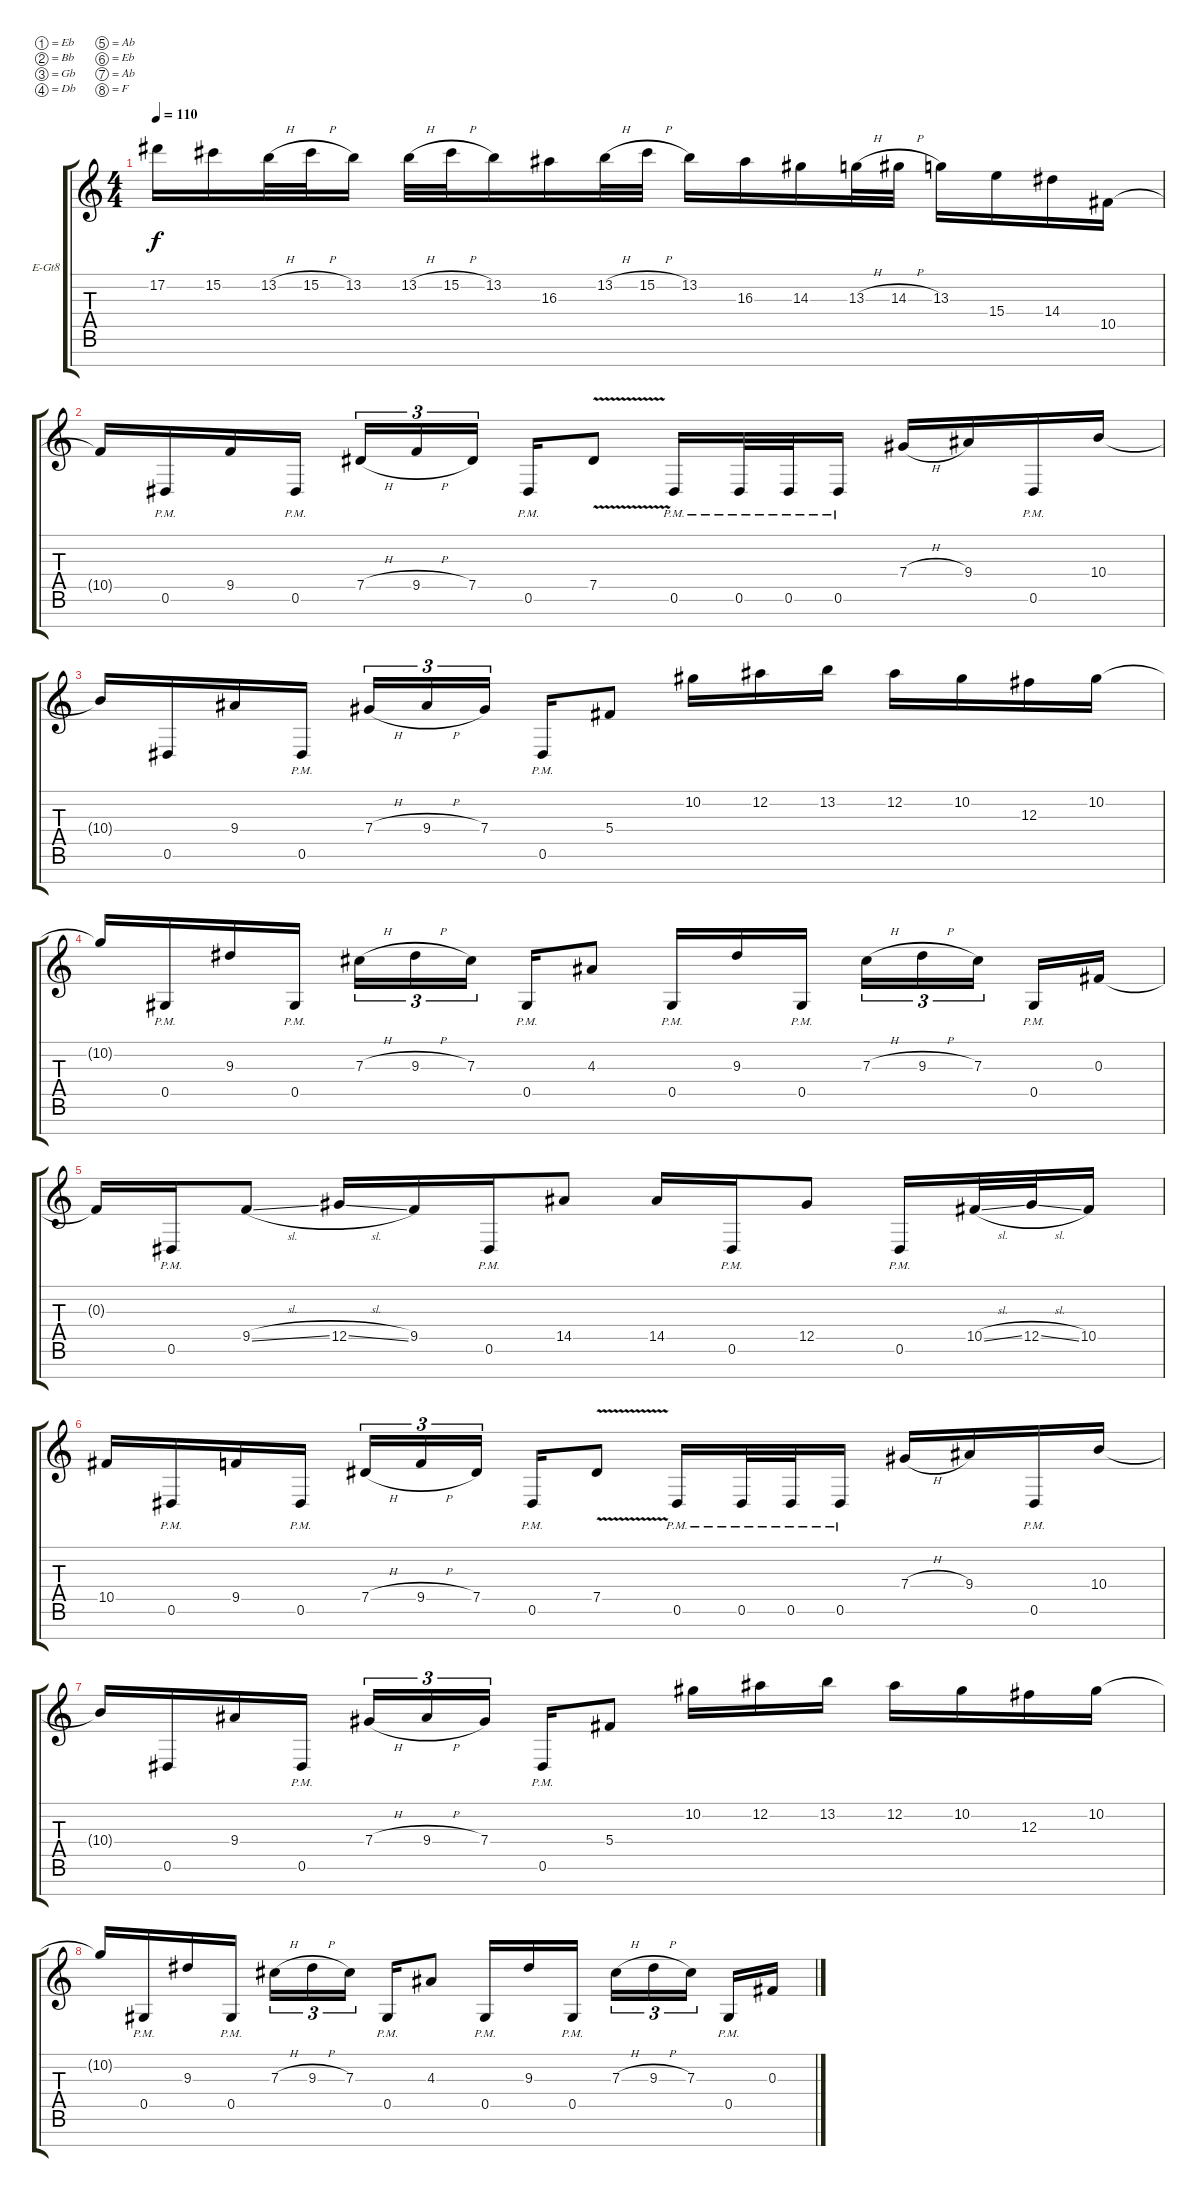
\defaultSystemsLayout 4
\bracketExtendMode groupsimilarinstruments
\firstSystemTrackNameOrientation horizontal
\otherSystemsTrackNameOrientation horizontal
\track ("Electric Guitar" "E-Gt8") {instrument distortionguitar}
\staff {score tabs}
\tuning (Eb4 Bb3 Gb3 Db3 Ab2 Eb2 Ab1 F1)
\ts (4 4)
\tempo 110
\clef g2
\ks c
17.2.16{dy f} 15.2.16 13.2{h}.32 15.2{h}.32 13.2.16 13.2{h}.32 15.2{h}.32 13.2.16 16.3.16 13.2{h}.32 15.2{h}.32 13.2.16 16.3.16 14.3.16 13.3{h}.32 14.3{h}.32 13.3.16 15.4.16 14.4.16 10.5.16 |
10.5{t}.16 0.6{pm}.16 9.5.16 0.6{pm}.16 7.5{h}.16{tu (3 2)} 9.5{h}.16{tu (3 2)} 7.5.16{tu (3 2)} 0.6{pm}.16 7.5{v}.8 0.6{pm}.16 0.6{pm}.32 0.6{pm}.32 0.6{pm}.16 7.4{h}.16 9.4.16 0.6{pm}.16 10.4.16 |
10.4{t}.16 0.6.16 9.4.16 0.6{pm}.16 7.4{h}.16{tu (3 2)} 9.4{h}.16{tu (3 2)} 7.4.16{tu (3 2)} 0.6{pm}.16 5.4.8 10.2.16 12.2.16 13.2.16 12.2.16 10.2.16 12.3.16 10.2.16 |
10.2{t}.16 0.5{pm}.16 9.3.16 0.5{pm}.16 7.3{h}.16{tu (3 2)} 9.3{h}.16{tu (3 2)} 7.3.16{tu (3 2)} 0.5{pm}.16 4.3.8 0.5{pm}.16 9.3.16 0.5{pm}.16 7.3{h}.16{tu (3 2)} 9.3{h}.16{tu (3 2)} 7.3.16{tu (3 2)} 0.5{pm}.16 0.3.16 |
0.3{t}.16 0.6{pm}.16 9.5{sl}.8 12.5{sl}.16 9.5.16 0.6{pm}.16 14.5.8 14.5.16 0.6{pm}.16 12.5.8 0.6{pm}.16 10.5{sl}.32 12.5{sl}.32 10.5.16 |
10.5.16 0.6{pm}.16 9.5.16 0.6{pm}.16 7.5{h}.16{tu (3 2)} 9.5{h}.16{tu (3 2)} 7.5.16{tu (3 2)} 0.6{pm}.16 7.5{v}.8 0.6{pm}.16 0.6{pm}.32 0.6{pm}.32 0.6{pm}.16 7.4{h}.16 9.4.16 0.6{pm}.16 10.4.16 |
10.4{t}.16 0.6.16 9.4.16 0.6{pm}.16 7.4{h}.16{tu (3 2)} 9.4{h}.16{tu (3 2)} 7.4.16{tu (3 2)} 0.6{pm}.16 5.4.8 10.2.16 12.2.16 13.2.16 12.2.16 10.2.16 12.3.16 10.2.16 |
10.2{t}.16 0.5{pm}.16 9.3.16 0.5{pm}.16 7.3{h}.16{tu (3 2)} 9.3{h}.16{tu (3 2)} 7.3.16{tu (3 2)} 0.5{pm}.16 4.3.8 0.5{pm}.16 9.3.16 0.5{pm}.16 7.3{h}.16{tu (3 2)} 9.3{h}.16{tu (3 2)} 7.3.16{tu (3 2)} 0.5{pm}.16 0.3.16
